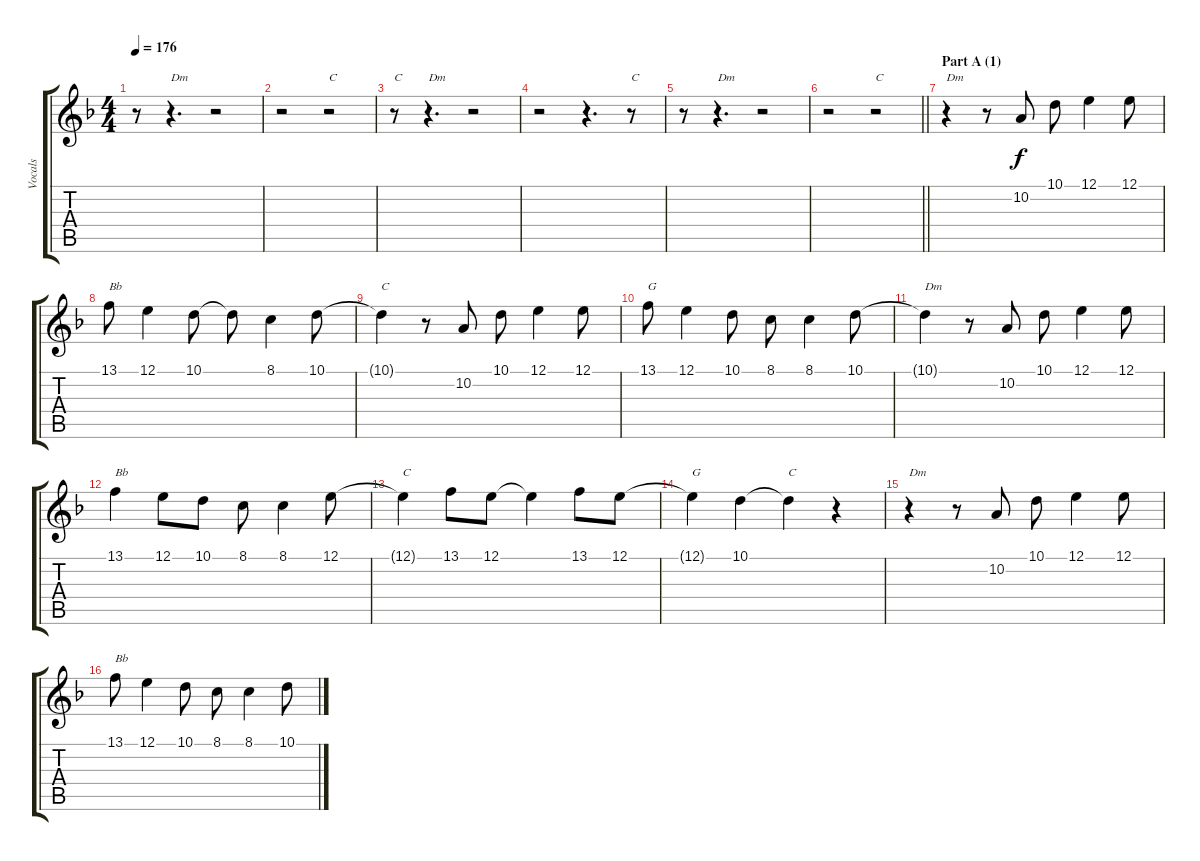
\track ("Vocals" "Vocals") {instrument trumpet}
\staff {score tabs}
\tuning (E4 B3 G3 D3 A2 E2) {hide}
\ts (4 4)
\tempo 176
\clef g2
\ks f
r.8{dy f} r.4{d txt "Dm"} r.2 |
r.2 r.2{txt "C"} |
r.8{txt "C"} r.4{d txt "Dm"} r.2 |
r.2 r.4{d} r.8{txt "C"} |
r.8 r.4{d txt "Dm"} r.2 |
\barLineRight lightlight
r.2 r.2{txt "C"} |
\section ("" "Part A (1)")
r.4{txt "Dm"} r.8 10.2.8 10.1.8 12.1.4 12.1.8 |
13.1.8{txt "Bb"} 12.1.4 10.1.8 10.1{t}.8 8.1.4 10.1.8 |
10.1{t}.4{txt "C"} r.8 10.2.8 10.1.8 12.1.4 12.1.8 |
13.1.8{txt "G"} 12.1.4 10.1.8 8.1.8 8.1.4 10.1.8 |
10.1{t}.4{txt "Dm"} r.8 10.2.8 10.1.8 12.1.4 12.1.8 |
13.1.4{txt "Bb"} 12.1.8 10.1.8 8.1.8 8.1.4 12.1.8 |
12.1{t}.4{txt "C"} 13.1.8 12.1.8 12.1{t}.4 13.1.8 12.1.8 |
12.1{t}.4{txt "G"} 10.1.4 10.1{t}.4{txt "C"} r.4 |
r.4{txt "Dm"} r.8 10.2.8 10.1.8 12.1.4 12.1.8 |
13.1.8{txt "Bb"} 12.1.4 10.1.8 8.1.8 8.1.4 10.1.8
